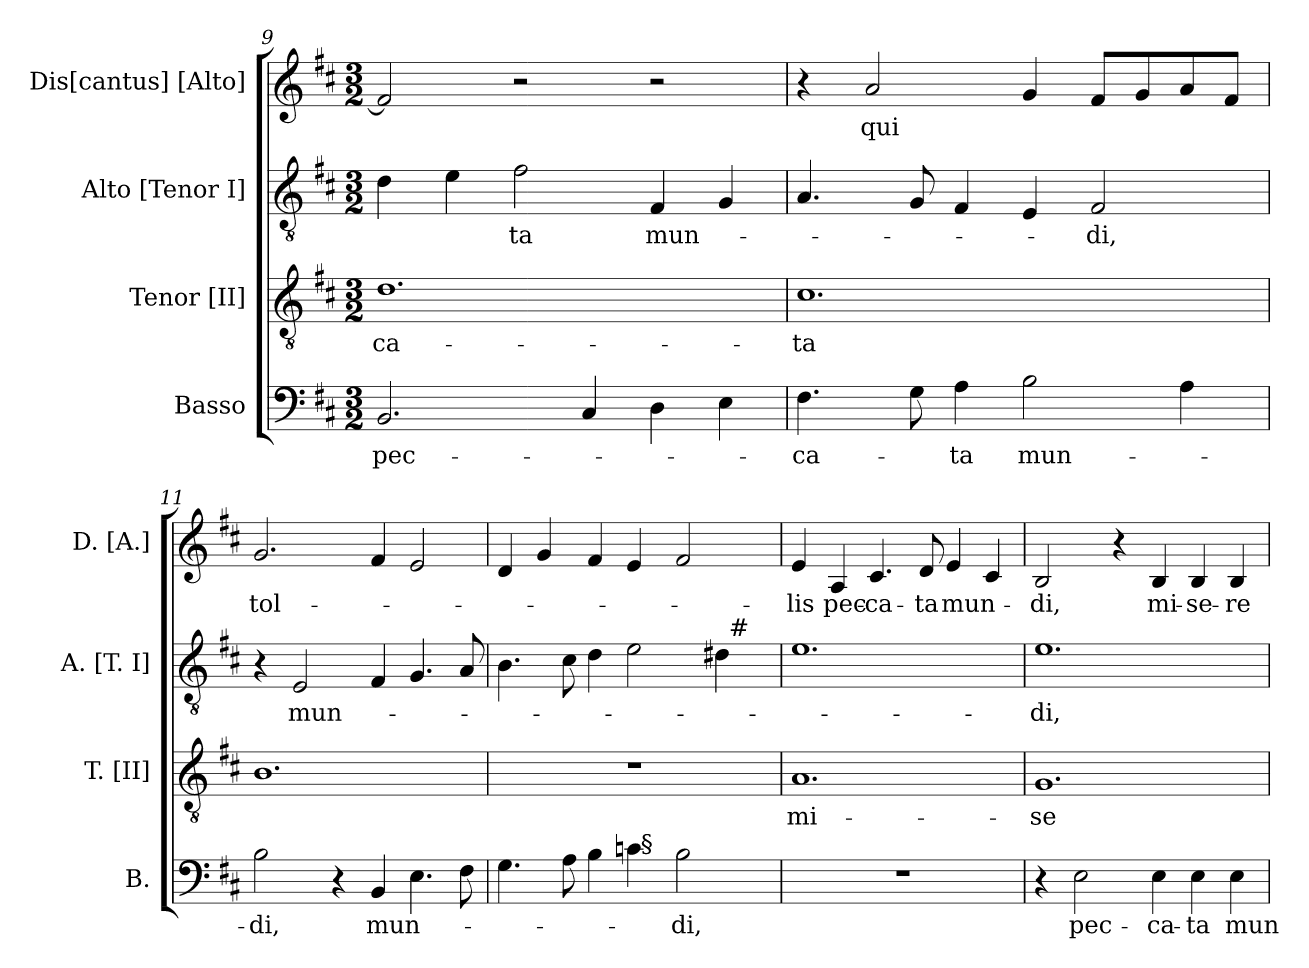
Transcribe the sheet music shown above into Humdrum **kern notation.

**kern	**text	**kern	**text	**kern	**text	**kern	**text
*part4	*part4	*part3	*part3	*part2	*part2	*part1	*part1
*staff4	*staff4	*staff3	*staff3	*staff2	*staff2	*staff1	*staff1
*I"Basso	*	*I"Tenor [II]	*	*I"Alto [Tenor I]	*	*I"Dis[cantus] [Alto]	*
*I'B.	*	*I'T. [II]	*	*I'A. [T. I]	*	*I'D. [A.]	*
*clefF4	*	*clefGv2	*	*clefGv2	*	*clefG2	*
*	*	*ITrd7c12	*	*ITrd7c12	*	*	*
*k[f#c#]	*	*k[f#c#]	*	*k[f#c#]	*	*k[f#c#]	*
*D:	*	*D:	*	*D:	*	*D:	*
*M3/2	*	*M3/2	*	*M3/2	*	*M3/2	*
=9	=9	=9	=9	=9	=9	=9	=9
!	!LO:LY:b:color=#000000	!	!	!	!	!	!
!	!	!	!LO:LY:b:color=#000000	!	!	!	!
2.BBi/	pec-	1.Di	-ca-	4Di\	.	2f#i/]	.
.	.	.	.	4Ei\	.	.	.
!	!	!	!	!	!LO:LY:b:color=#000000	!	!
.	.	.	.	2F#i\	-ta	2r	.
4C#i/	.	.	.	.	.	.	.
!	!	!	!	!	!LO:LY:b:color=#000000	!	!
4Di\	.	.	.	4FF#i/	mun-	2r	.
4Ei\	.	.	.	4GGi/	.	.	.
=10	=10	=10	=10	=10	=10	=10	=10
!	!LO:LY:b:color=#000000	!	!	!	!	!	!
!	!	!	!LO:LY:b:color=#000000	!	!	!	!
4.F#i\	-ca-	1.C#i	-ta	4.AAi/	.	4r	.
!	!	!	!	!	!	!	!LO:LY:b:color=#000000
.	.	.	.	.	.	2ai/	qui
8Gi\	.	.	.	8GGi/	.	.	.
!	!LO:LY:b:color=#000000	!	!	!	!	!	!
4Ai\	-ta	.	.	4FF#i/	.	.	.
!	!LO:LY:b:color=#000000	!	!	!	!	!	!
2Bi\	mun-	.	.	4EEi/	.	4gi/	.
!	!	!	!	!	!LO:LY:b:color=#000000	!	!
.	.	.	.	2FF#i/	-di,	8f#i/L	.
.	.	.	.	.	.	8gi/	.
4Ai\	.	.	.	.	.	8ai/	.
.	.	.	.	.	.	8f#i/J	.
=11	=11	=11	=11	=11	=11	=11	=11
!	!LO:LY:b:color=#000000	!	!	!	!	!	!
!	!	!	!	!	!	!	!LO:LY:b:color=#000000
2Bi\	-di,	1.BBi	.	4r	.	2.gi/	tol-
!	!	!	!	!	!LO:LY:b:color=#000000	!	!
.	.	.	.	2EEi/	mun-	.	.
4r	.	.	.	.	.	.	.
!	!LO:LY:b:color=#000000	!	!	!	!	!	!
4BBi/	mun-	.	.	4FF#i/	.	4f#i/	.
4.Ei\	.	.	.	4.GGi/	.	2ei/	.
8F#i\	.	.	.	8AAi/	.	.	.
!!LO:PB:g=z
=12	=12	=12	=12	=12	=12	=12	=12
!	!	!LO:N:vis=1	!	!	!	!	!
*^	*	*	*	*^	*	*	*
4.Gi\	2ryy	.	1.r	.	4.BBi\	1ryy	.	4di/	.
.	.	.	.	.	.	.	.	4gi/	.
8Ai\	.	.	.	.	8C#i\	.	.	.	.
4Bi\	4ryy	.	.	.	4Di\	.	.	4f#i/	.
4ci\	32ryy	.	.	.	2Ei\	.	.	4ei/	.
.	256ryy	.	.	.	.	.	.	.	.
!	!LO:TX:a:t=§	!	!	!	!	!	!	!	!
.	2ryy	.	.	.	.	.	.	.	.
!	!	!LO:LY:b:color=#000000	!	!	!	!	!	!	!
2Bi\	.	-di,	.	.	.	4ryy	.	2f#i/	.
.	.	.	.	.	4D#i\	32ryy	.	.	.
.	.	.	.	.	.	256ryy	.	.	.
!	!	!	!	!	!	!LO:TX:a:t=#	!	!	!
.	8ryy	.	.	.	.	8ryy	.	.	.
.	16ryy	.	.	.	.	16ryy	.	.	.
.	64..ryy	.	.	.	.	64..ryy	.	.	.
=13	=13	=13	=13	=13	=13	=13	=13	=13	=13
!LO:N:vis=1	!	!	!	!	!	!	!	!	!
*v	*v	*	*	*	*v	*v	*	*	*
*^	*	*	*	*^	*	*	*
!	!	!	!	!LO:LY:b:color=#000000	!	!	!	!	!
*v	*v	*	*	*	*v	*v	*	*	*
*^	*	*	*	*^	*	*	*
!	!	!	!	!	!	!	!	!	!LO:LY:b:color=#000000
*v	*v	*	*	*	*v	*v	*	*	*
1.r	.	1.AAi	mi-	1.Ei	.	4ei/	-lis
!	!	!	!	!	!	!	!LO:LY:b:color=#000000
.	.	.	.	.	.	4Ai/	pec-
!	!	!	!	!	!	!	!LO:LY:b:color=#000000
.	.	.	.	.	.	4.c#i/	-ca-
!	!	!	!	!	!	!	!LO:LY:b:color=#000000
.	.	.	.	.	.	8di/	-ta
!	!	!	!	!	!	!	!LO:LY:b:color=#000000
.	.	.	.	.	.	4ei/	mun-
.	.	.	.	.	.	4c#i/	.
=14	=14	=14	=14	=14	=14	=14	=14
!	!	!	!LO:LY:b:color=#000000	!	!	!	!
!	!	!	!	!	!LO:LY:b:color=#000000	!	!
!	!	!	!	!	!	!	!LO:LY:b:color=#000000
4r	.	1.GGi	-se-	1.Ei	-di,	2Bi/	-di,
!	!LO:LY:b:color=#000000	!	!	!	!	!	!
2Ei\	pec-	.	.	.	.	.	.
.	.	.	.	.	.	4r	.
!	!LO:LY:b:color=#000000	!	!	!	!	!	!
!	!	!	!	!	!	!	!LO:LY:b:color=#000000
4Ei\	-ca-	.	.	.	.	4Bi/	mi-
!	!LO:LY:b:color=#000000	!	!	!	!	!	!
!	!	!	!	!	!	!	!LO:LY:b:color=#000000
4Ei\	-ta	.	.	.	.	4Bi/	-se-
!	!LO:LY:b:color=#000000	!	!	!	!	!	!
!	!	!	!	!	!	!	!LO:LY:b:color=#000000
4Ei\	mun-	.	.	.	.	4Bi/	-re-
=	=	=	=	=	=	=	=
*-	*-	*-	*-	*-	*-	*-	*-
